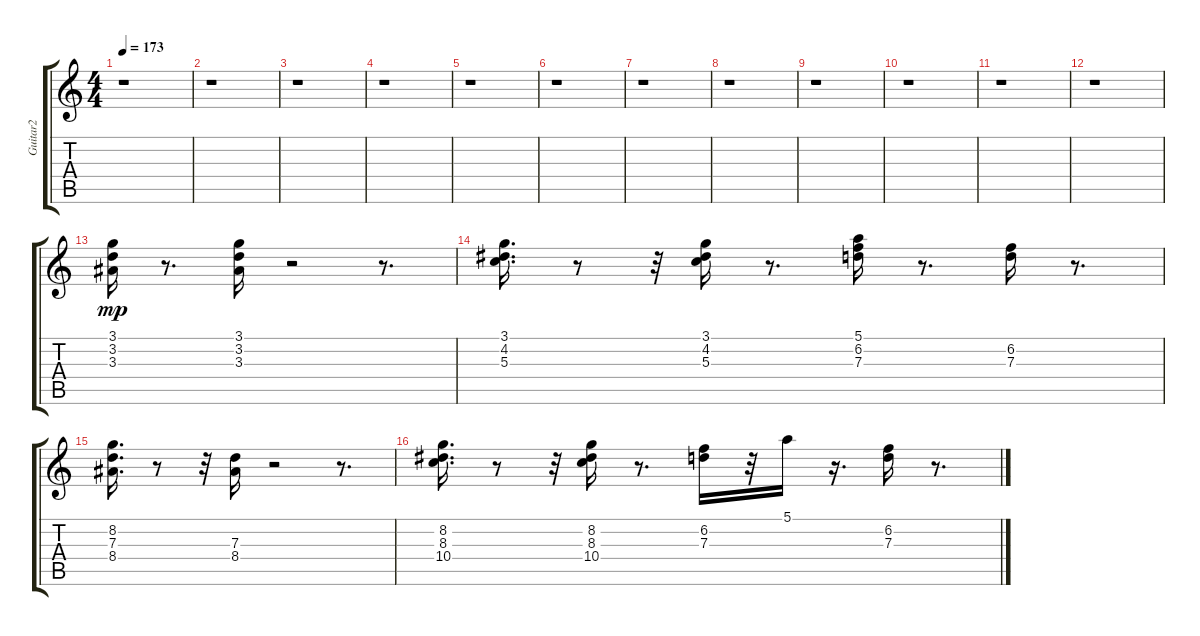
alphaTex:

\track ("Guitar2" "Guitar2") {instrument electricguitarjazz}
\staff {score tabs}
\tuning (E4 B3 G3 D3 A2 E2) {hide}
\ts (4 4)
\tempo 173
\clef g2
\ks c
r.1{dy mp} |
r.1 |
r.1 |
r.1 |
r.1 |
r.1 |
r.1 |
r.1 |
r.1 |
r.1 |
r.1 |
r.1 |
(3.1 3.2 3.3).16 r.8{d} (3.1 3.2 3.3).16 r.2 r.8{d} |
(3.1 4.2 5.3).16{d} r.8 r.32 (3.1 4.2 5.3).16 r.8{d} (5.1 6.2 7.3).16 r.8{d} (6.2 7.3).16 r.8{d} |
(8.2 7.3 8.4).16{d} r.8 r.32 (7.3 8.4).16 r.2 r.8{d} |
(8.2 8.3 10.4).16{d} r.8 r.32 (8.2 8.3 10.4).16 r.8{d} (6.2 7.3).16 r.32 5.1.16 r.16{d} (6.2 7.3).16 r.8{d}
